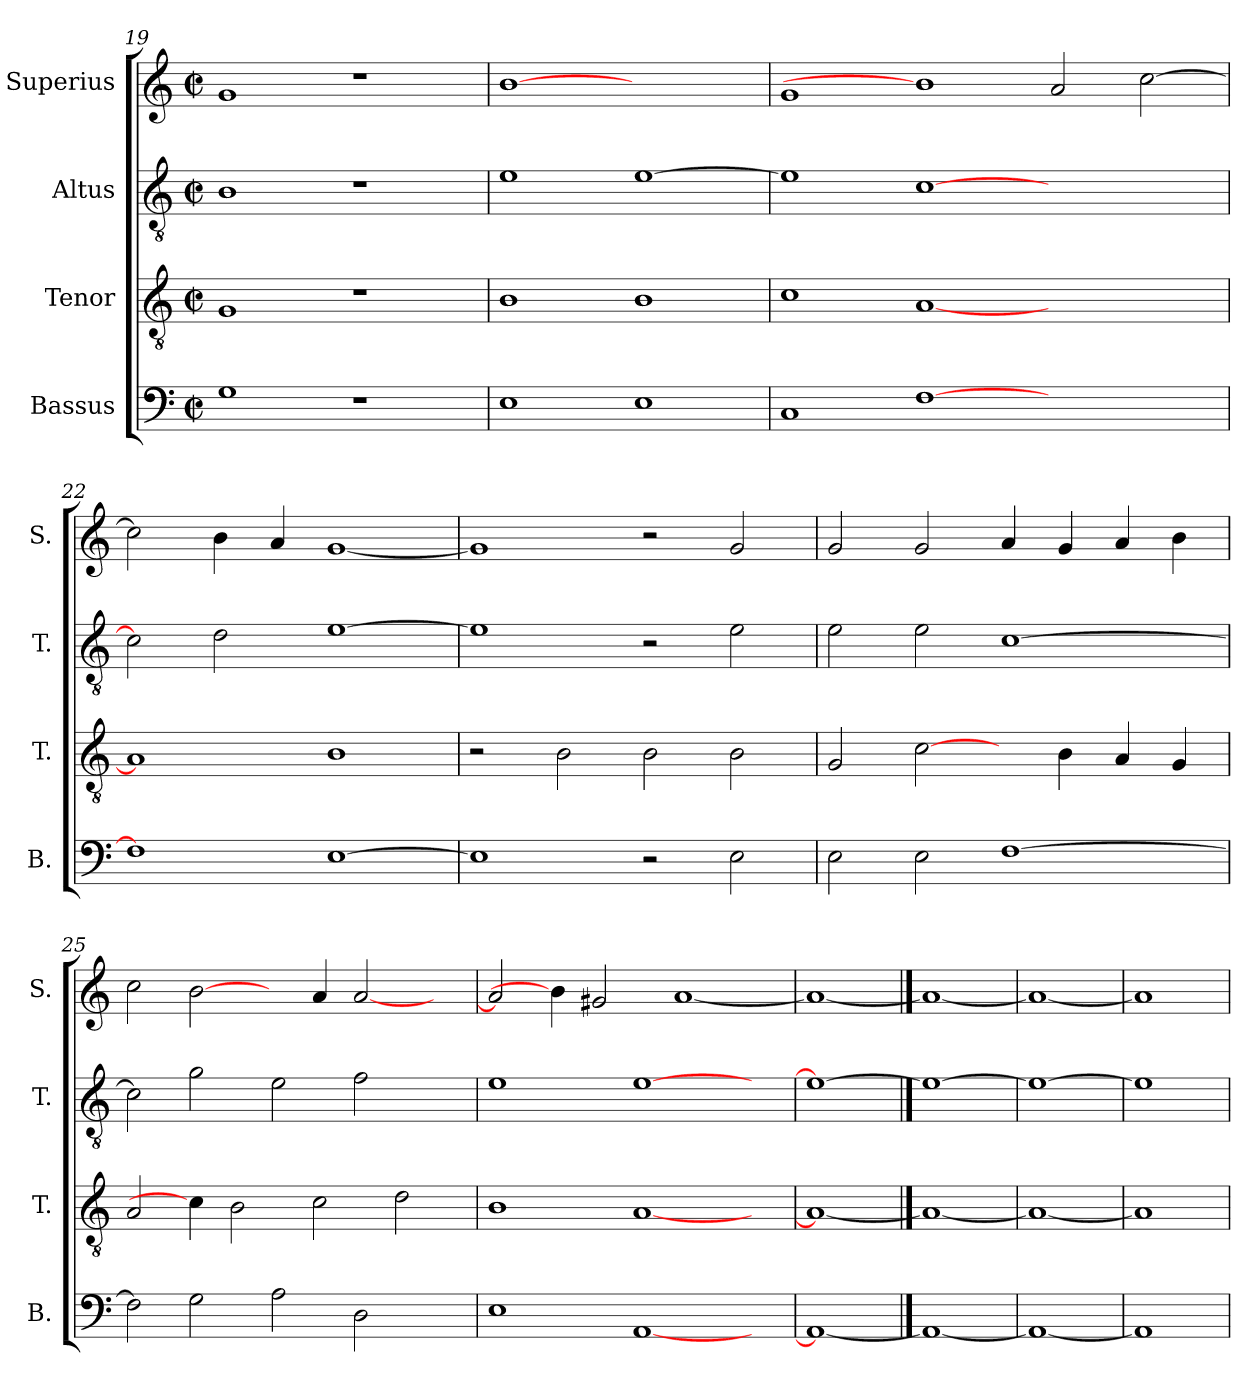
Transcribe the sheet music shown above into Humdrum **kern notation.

**kern	**kern	**kern	**kern
*part4	*part3	*part2	*part1
*staff4	*staff3	*staff2	*staff1
*I"Bassus	*I"Tenor	*I"Altus	*I"Superius
*I'B.	*I'T.	*I'T.	*I'S.
*clefF4	*clefGv2	*clefGv2	*clefG2
*	*ITrd7c12	*ITrd7c12	*
*k[]	*k[]	*k[]	*k[]
*C:	*C:	*C:	*C:
*M2/2	*M2/2	*M2/2	*M2/2
*met(c|)	*met(c|)	*met(c|)	*met(c|)
=19	=19	=19	=19
1Gi	1GGi	1BBi	1gi
1r	1r	1r	1r
=20	=20	=20	=20
1Ei	1BBi	1Ei	[1bi
1Ei	1BBi	[>1Ei	1ryy
!!LO:PB:g=z
=21	=21	=21	=21
1Ci	1Ci	1Ei]	1gi
[>1Fi	[<1AAi	[>1Ci	1bi]
1ryy	1ryy	1ryy	2ai/
.	.	.	[>2cci\
=22	=22	=22	=22
1Fi]	1AAi]	2Ci\]	2cci\]
.	.	2Di\	4bi\
.	.	.	4ai/
[>1Ei	1BBi	[>1Ei	[<1gi
=23	=23	=23	=23
1Ei]	2r	1Ei]	1gi]
.	2BBi\	.	.
2r	2BBi\	2r	2r
2Ei\	2BBi\	2Ei\	2gi/
!!LO:LB:g=z
=24	=24	=24	=24
2Ei\	2GGi/	2Ei\	2gi/
2Ei\	[2Ci\	2Ei\	2gi/
[>1Fi	4ryy	[>1Ci	4ai/
.	4BBi\	.	4gi/
.	4AAi/	.	4ai/
.	4GGi/	.	4bi\
=25	=25	=25	=25
2Fi\]	2AAi/	2Ci\]	2cci\
2Gi\	4Ci\]	2Gi\	[2bi\
.	2BBi\	.	.
2Ai\	.	2Ei\	4ryy
.	2Ci\	.	4ai/
2Di\	.	2Fi\	[<2ai/
.	2Di\	.	.
4ryy	.	4ryy	4ryy
=26	=26	=26	=26
1Ei	1BBi	1Ei	2ai/]
.	.	.	4bi\]
.	.	.	2g#Xi/
[<1AAi	[<1AAi	[>1Ei	.
.	.	.	[<1ai
4ryy	4ryy	4ryy	.
=27	=27	=27	=27
1AAi_<	1AAi_<	1Ei_>	1ai_<
==28	==28	==28	==28
1AAi_	1AAi_	1Ei_	1ai_
=29	=29	=29	=29
1AAi_	1AAi_	1Ei_	1ai_
=30	=30	=30	=30
1AAi]	1AAi]	1Ei]	1ai]
=	=	=	=
*-	*-	*-	*-
